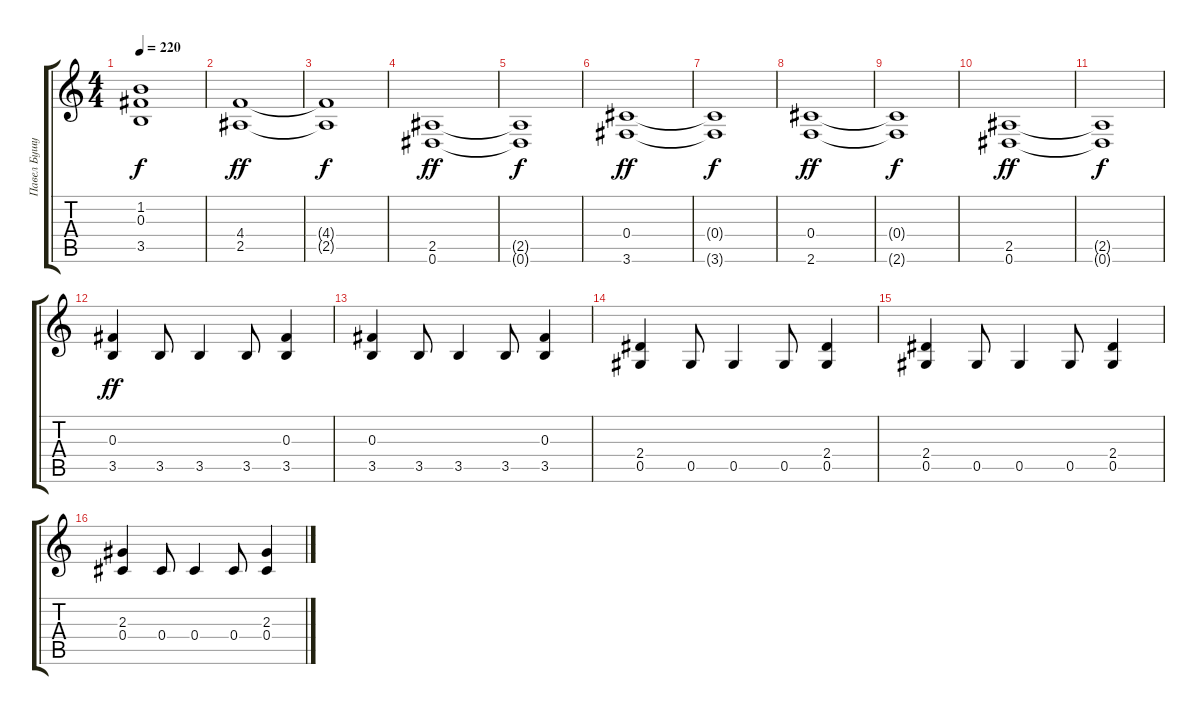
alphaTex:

\track ("Павел Бушуев" "Павел Бушу") {instrument distortionguitar}
\staff {score tabs}
\tuning (Eb4 Bb3 Gb3 Db3 Ab2 Eb2) {hide}
\ts (4 4)
\tempo 220
\clef g2
\ks c
(1.2{t} 0.3{t} 3.5{t}).1{dy f} |
(4.4 2.5).1{dy ff} |
(4.4{t} 2.5{t}).1{dy f} |
(2.5 0.6).1{dy ff} |
(2.5{t} 0.6{t}).1{dy f} |
(0.4 3.6).1{dy ff} |
(0.4{t} 3.6{t}).1{dy f} |
(0.4 2.6).1{dy ff} |
(0.4{t} 2.6{t}).1{dy f} |
(2.5 0.6).1{dy ff} |
(2.5{t} 0.6{t}).1{dy f} |
(0.3 3.5).4{dy ff} 3.5.8 3.5.4 3.5.8 (0.3 3.5).4 |
(0.3 3.5).4 3.5.8 3.5.4 3.5.8 (0.3 3.5).4 |
(2.4 0.5).4 0.5.8 0.5.4 0.5.8 (2.4 0.5).4 |
(2.4 0.5).4 0.5.8 0.5.4 0.5.8 (2.4 0.5).4 |
(2.3 0.4).4 0.4.8 0.4.4 0.4.8 (2.3 0.4).4
